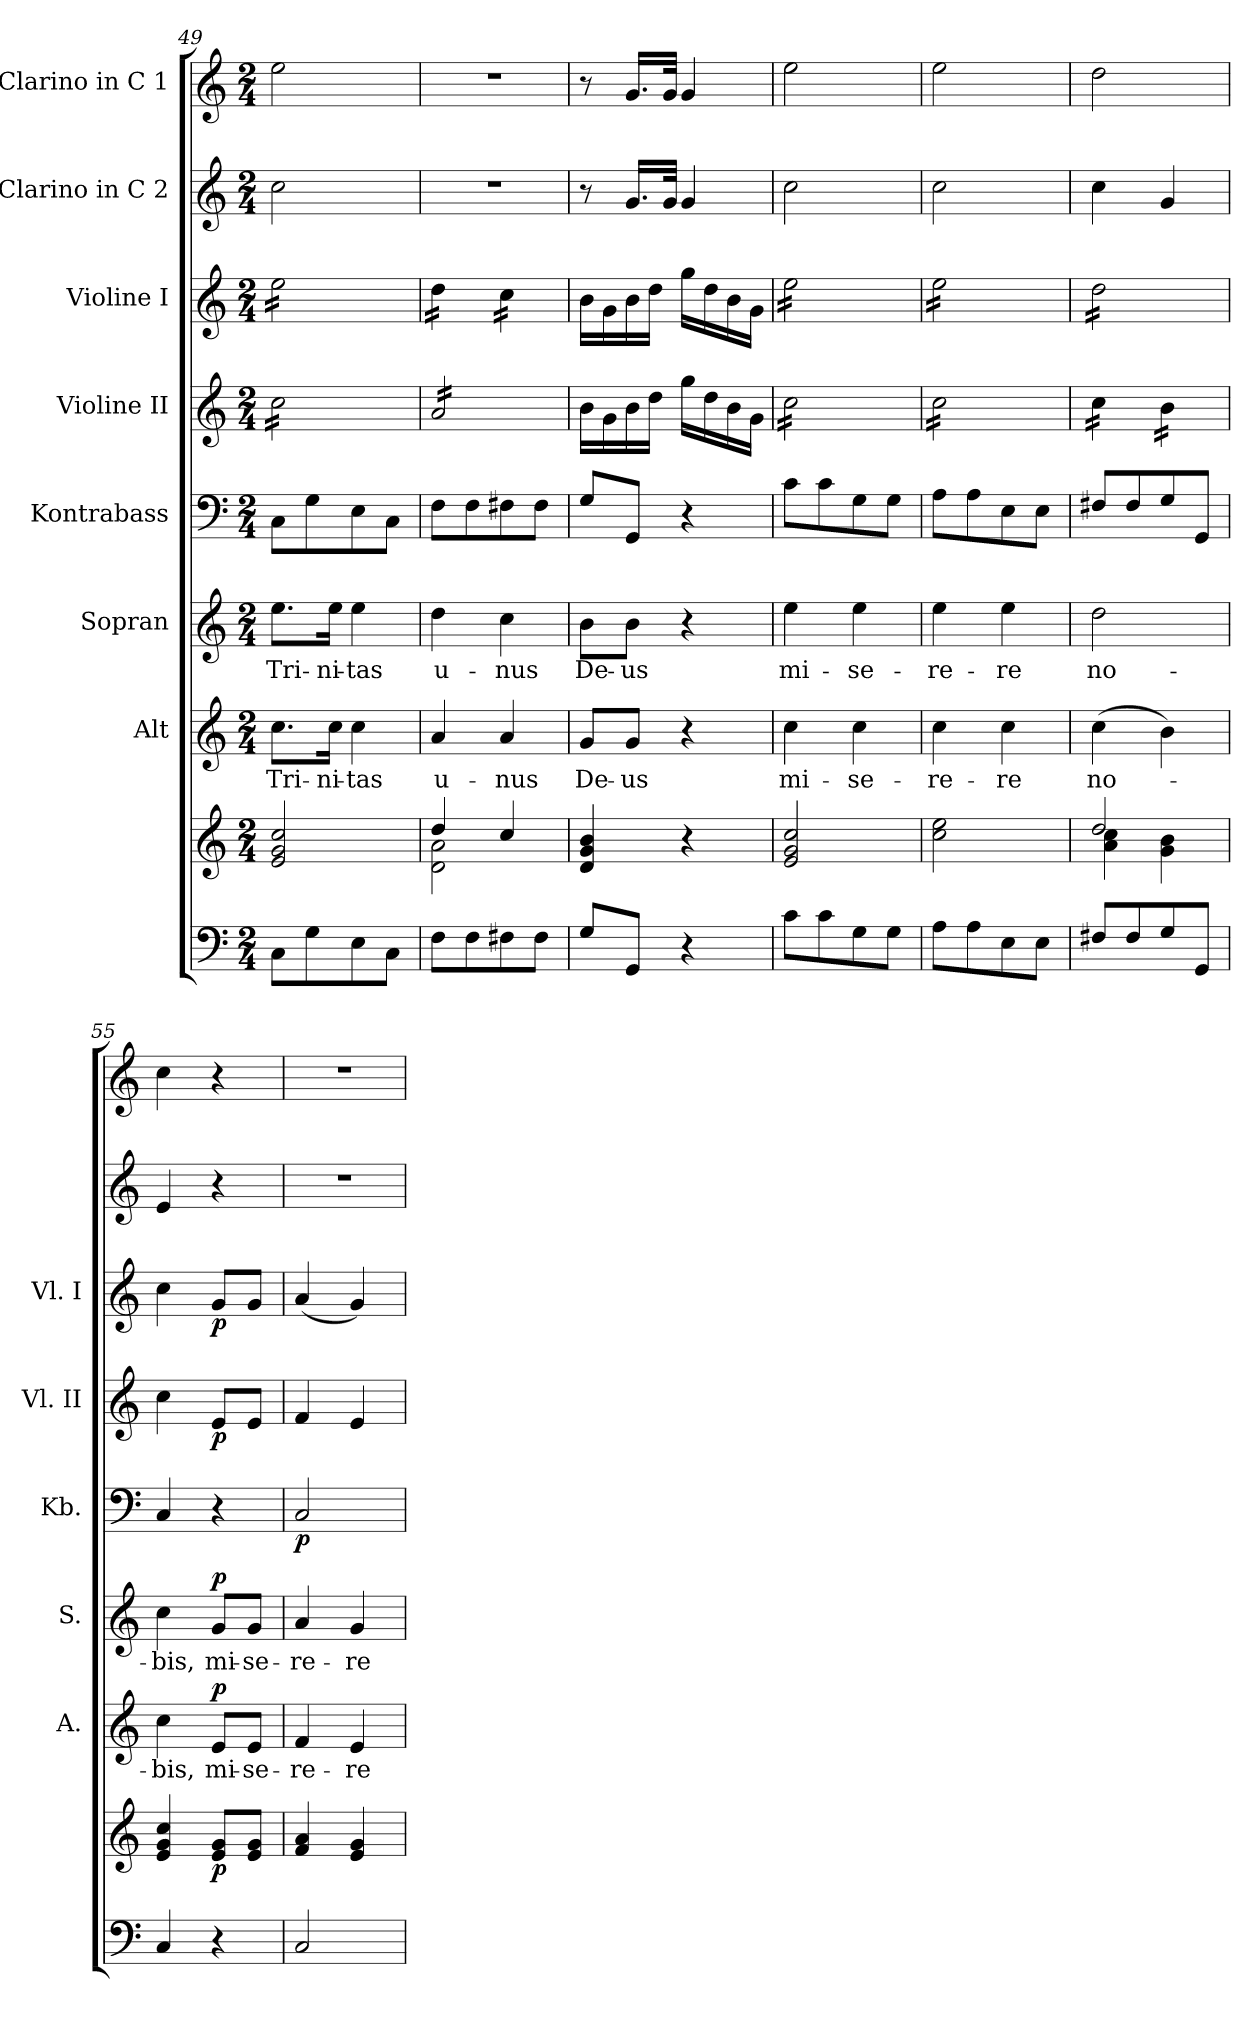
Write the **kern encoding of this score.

**kern	**kern	**dynam	**kern	**text	**dynam	**kern	**text	**dynam	**kern	**dynam	**kern	**dynam	**kern	**dynam	**kern	**kern
*part8	*part8	*part8	*part7	*part7	*part7	*part6	*part6	*part6	*part5	*part5	*part4	*part4	*part3	*part3	*part2	*part1
*staff9	*staff8	*staff8/9	*staff7	*staff7	*staff7	*staff6	*staff6	*staff6	*staff5	*staff5	*staff4	*staff4	*staff3	*staff3	*staff2	*staff1
*	*	*	*I"Alt	*	*	*I"Sopran	*	*	*I"Kontrabass	*	*I"Violine II	*	*I"Violine I	*	*I"Clarino in C 2	*I"Clarino in C 1
*	*	*	*I'A.	*	*	*I'S.	*	*	*I'Kb.	*	*I'Vl. II	*	*I'Vl. I	*	*	*
*clefF4	*clefG2	*	*clefG2	*	*	*clefG2	*	*	*clefF4	*	*clefG2	*	*clefG2	*	*clefG2	*clefG2
*	*	*	*	*	*	*	*	*	*ITrd7c12	*	*	*	*	*	*ITrd1c2	*ITrd1c2
*k[]	*k[]	*	*k[]	*	*	*k[]	*	*	*k[]	*	*k[]	*	*k[]	*	*k[b-e-]	*k[b-e-]
*C:	*C:	*	*C:	*	*	*C:	*	*	*C:	*	*C:	*	*C:	*	*B-:	*B-:
*M2/4	*M2/4	*	*M2/4	*	*	*M2/4	*	*	*M2/4	*	*M2/4	*	*M2/4	*	*M2/4	*M2/4
=49	=49	=49	=49	=49	=49	=49	=49	=49	=49	=49	=49	=49	=49	=49	=49	=49
!	!	!	!	!LO:LY:b	!	!	!LO:LY:b	!	!	!	!	!	!	!	!	!
*	*	*	*	*	*	*	*	*	*	*	*tremolo	*	*	*	*	*
*	*	*	*	*	*	*	*	*	*	*	*	*	*tremolo	*	*	*
8C\L	2e/ 2g/ 2cc/	.	8.cc\L	Tri-	.	8.ee\L	Tri-	.	8CC\L	.	16cc\LL	.	16ee\LL	.	2b-\	2dd\
.	.	.	.	.	.	.	.	.	.	.	16cc\	.	16ee\	.	.	.
8G\	.	.	.	.	.	.	.	.	8GG\	.	16cc\	.	16ee\	.	.	.
!	!	!	!	!LO:LY:b	!	!	!LO:LY:b	!	!	!	!	!	!	!	!	!
.	.	.	16cc\Jk	-ni-	.	16ee\Jk	-ni-	.	.	.	16cc\	.	16ee\	.	.	.
!	!	!	!	!LO:LY:b	!	!	!LO:LY:b	!	!	!	!	!	!	!	!	!
8E\	.	.	4cc\	-tas	.	4ee\	-tas	.	8EE\	.	16cc\	.	16ee\	.	.	.
.	.	.	.	.	.	.	.	.	.	.	16cc\	.	16ee\	.	.	.
8C\J	.	.	.	.	.	.	.	.	8CC\J	.	16cc\	.	16ee\	.	.	.
.	.	.	.	.	.	.	.	.	.	.	16cc\JJ	.	16ee\JJ	.	.	.
=50	=50	=50	=50	=50	=50	=50	=50	=50	=50	=50	=50	=50	=50	=50	=50	=50
*	*^	*	*	*	*	*	*	*	*	*	*	*	*	*	*	*
!	!	!	!	!	!LO:LY:b	!	!	!LO:LY:b	!	!	!	!	!	!	!	!	!
8F\L	4dd/	2d\ 2a\	.	4a/	u-	.	4dd\	u-	.	8FF\L	.	16a/LL	.	16dd\LL	.	2r	2r
.	.	.	.	.	.	.	.	.	.	.	.	16a/	.	16dd\	.	.	.
8F\	.	.	.	.	.	.	.	.	.	8FF\	.	16a/	.	16dd\	.	.	.
.	.	.	.	.	.	.	.	.	.	.	.	16a/	.	16dd\JJ	.	.	.
!	!	!	!	!	!LO:LY:b	!	!	!LO:LY:b	!	!	!	!	!	!	!	!	!
8F#X\	4cc/	.	.	4a/	-nus	.	4cc\	-nus	.	8FF#X\	.	16a/	.	16cc\LL	.	.	.
.	.	.	.	.	.	.	.	.	.	.	.	16a/	.	16cc\	.	.	.
8F#\J	.	.	.	.	.	.	.	.	.	8FF#\J	.	16a/	.	16cc\	.	.	.
.	.	.	.	.	.	.	.	.	.	.	.	16a/JJ	.	16cc\JJ	.	.	.
*	*	*	*	*	*	*	*	*	*	*	*	*	*	*Xtremolo	*	*	*
*	*	*	*	*	*	*	*	*	*	*	*	*Xtremolo	*	*	*	*	*
*	*v	*v	*	*	*	*	*	*	*	*	*	*	*	*	*	*	*
=51	=51	=51	=51	=51	=51	=51	=51	=51	=51	=51	=51	=51	=51	=51	=51	=51
!	!	!	!	!LO:LY:b	!	!	!LO:LY:b	!	!	!	!	!	!	!	!	!
8G/L	4d/ 4g/ 4b/	.	8g/L	De-	.	8b\L	De-	.	8GG/L	.	16b\LL	.	16b\LL	.	8r	8r
.	.	.	.	.	.	.	.	.	.	.	16g\	.	16g\	.	.	.
!	!	!	!	!LO:LY:b	!	!	!LO:LY:b	!	!	!	!	!	!	!	!	!
8GG/J	.	.	8g/J	-us	.	8b\J	-us	.	8GGG/J	.	16b\	.	16b\	.	16.f/LL	16.f/LL
.	.	.	.	.	.	.	.	.	.	.	16dd\JJ	.	16dd\JJ	.	.	.
.	.	.	.	.	.	.	.	.	.	.	.	.	.	.	32f/JJk	32f/JJk
4r	4r	.	4r	.	.	4r	.	.	4r	.	16gg\LL	.	16gg\LL	.	4f/	4f/
.	.	.	.	.	.	.	.	.	.	.	16dd\	.	16dd\	.	.	.
.	.	.	.	.	.	.	.	.	.	.	16b\	.	16b\	.	.	.
.	.	.	.	.	.	.	.	.	.	.	16g\JJ	.	16g\JJ	.	.	.
=52	=52	=52	=52	=52	=52	=52	=52	=52	=52	=52	=52	=52	=52	=52	=52	=52
!	!	!	!	!LO:LY:b	!	!	!LO:LY:b	!	!	!	!	!	!	!	!	!
*	*	*	*	*	*	*	*	*	*	*	*tremolo	*	*	*	*	*
*	*	*	*	*	*	*	*	*	*	*	*	*	*tremolo	*	*	*
8c\L	2e/ 2g/ 2cc/	.	4cc\	mi-	.	4ee\	mi-	.	8C\L	.	16cc\LL	.	16ee\LL	.	2b-\	2dd\
.	.	.	.	.	.	.	.	.	.	.	16cc\	.	16ee\	.	.	.
8c\	.	.	.	.	.	.	.	.	8C\	.	16cc\	.	16ee\	.	.	.
.	.	.	.	.	.	.	.	.	.	.	16cc\	.	16ee\	.	.	.
!	!	!	!	!LO:LY:b	!	!	!LO:LY:b	!	!	!	!	!	!	!	!	!
8G\	.	.	4cc\	-se-	.	4ee\	-se-	.	8GG\	.	16cc\	.	16ee\	.	.	.
.	.	.	.	.	.	.	.	.	.	.	16cc\	.	16ee\	.	.	.
8G\J	.	.	.	.	.	.	.	.	8GG\J	.	16cc\	.	16ee\	.	.	.
.	.	.	.	.	.	.	.	.	.	.	16cc\JJ	.	16ee\JJ	.	.	.
=53	=53	=53	=53	=53	=53	=53	=53	=53	=53	=53	=53	=53	=53	=53	=53	=53
!	!	!	!	!LO:LY:b	!	!	!LO:LY:b	!	!	!	!	!	!	!	!	!
8A\L	2cc\ 2ee\	.	4cc\	-re-	.	4ee\	-re-	.	8AA\L	.	16cc\LL	.	16ee\LL	.	2b-\	2dd\
.	.	.	.	.	.	.	.	.	.	.	16cc\	.	16ee\	.	.	.
8A\	.	.	.	.	.	.	.	.	8AA\	.	16cc\	.	16ee\	.	.	.
.	.	.	.	.	.	.	.	.	.	.	16cc\	.	16ee\	.	.	.
!	!	!	!	!LO:LY:b	!	!	!LO:LY:b	!	!	!	!	!	!	!	!	!
8E\	.	.	4cc\	-re	.	4ee\	-re	.	8EE\	.	16cc\	.	16ee\	.	.	.
.	.	.	.	.	.	.	.	.	.	.	16cc\	.	16ee\	.	.	.
8E\J	.	.	.	.	.	.	.	.	8EE\J	.	16cc\	.	16ee\	.	.	.
.	.	.	.	.	.	.	.	.	.	.	16cc\JJ	.	16ee\JJ	.	.	.
=54	=54	=54	=54	=54	=54	=54	=54	=54	=54	=54	=54	=54	=54	=54	=54	=54
*	*^	*	*	*	*	*	*	*	*	*	*	*	*	*	*	*
!	!	!	!	!	!LO:LY:b	!	!	!LO:LY:b	!	!	!	!	!	!	!	!	!
8F#X/L	2dd/	4a\ 4cc\	.	(>4cc\	no-	.	2dd\	no-	.	8FF#X/L	.	16cc\LL	.	16dd\LL	.	4b-\	2cc\
.	.	.	.	.	.	.	.	.	.	.	.	16cc\	.	16dd\	.	.	.
8F#/	.	.	.	.	.	.	.	.	.	8FF#/	.	16cc\	.	16dd\	.	.	.
.	.	.	.	.	.	.	.	.	.	.	.	16cc\JJ	.	16dd\	.	.	.
8G/	.	4g\ 4b\	.	4b\)	.	.	.	.	.	8GG/	.	16b\LL	.	16dd\	.	4f/	.
.	.	.	.	.	.	.	.	.	.	.	.	16b\	.	16dd\	.	.	.
8GG/J	.	.	.	.	.	.	.	.	.	8GGG/J	.	16b\	.	16dd\	.	.	.
.	.	.	.	.	.	.	.	.	.	.	.	16b\JJ	.	16dd\JJ	.	.	.
*	*	*	*	*	*	*	*	*	*	*	*	*	*	*Xtremolo	*	*	*
*	*	*	*	*	*	*	*	*	*	*	*	*Xtremolo	*	*	*	*	*
*	*v	*v	*	*	*	*	*	*	*	*	*	*	*	*	*	*	*
=55	=55	=55	=55	=55	=55	=55	=55	=55	=55	=55	=55	=55	=55	=55	=55	=55
!	!	!	!	!LO:LY:b	!	!	!LO:LY:b	!	!	!	!	!	!	!	!	!
4C/	4e/ 4g/ 4cc/	.	4cc\	-bis,	.	4cc\	-bis,	.	4CC/	.	4cc\	.	4cc\	.	4d/	4b-\
!	!	!LO:DY:b	!	!LO:LY:b	!LO:DY:a	!	!LO:LY:b	!LO:DY:a	!	!	!	!LO:DY:b	!	!LO:DY:b	!	!
4r	8e/ 8g/L	p	8e/L	mi-	p	8g/L	mi-	p	4r	.	8e/L	p	8g/L	p	4r	4r
!	!	!	!	!LO:LY:b	!	!	!LO:LY:b	!	!	!	!	!	!	!	!	!
.	8e/ 8g/J	.	8e/J	-se-	.	8g/J	-se-	.	.	.	8e/J	.	8g/J	.	.	.
=56	=56	=56	=56	=56	=56	=56	=56	=56	=56	=56	=56	=56	=56	=56	=56	=56
!	!	!	!	!LO:LY:b	!	!	!LO:LY:b	!	!	!LO:DY:b	!	!	!	!	!	!
2C/	4f/ 4a/	.	4f/	-re-	.	4a/	-re-	.	2CC/	p	4f/	.	(<4a/	.	2r	2r
!	!	!	!	!LO:LY:b	!	!	!LO:LY:b	!	!	!	!	!	!	!	!	!
.	4e/ 4g/	.	4e/	-re	.	4g/	-re	.	.	.	4e/	.	4g/)	.	.	.
=	=	=	=	=	=	=	=	=	=	=	=	=	=	=	=	=
*-	*-	*-	*-	*-	*-	*-	*-	*-	*-	*-	*-	*-	*-	*-	*-	*-
